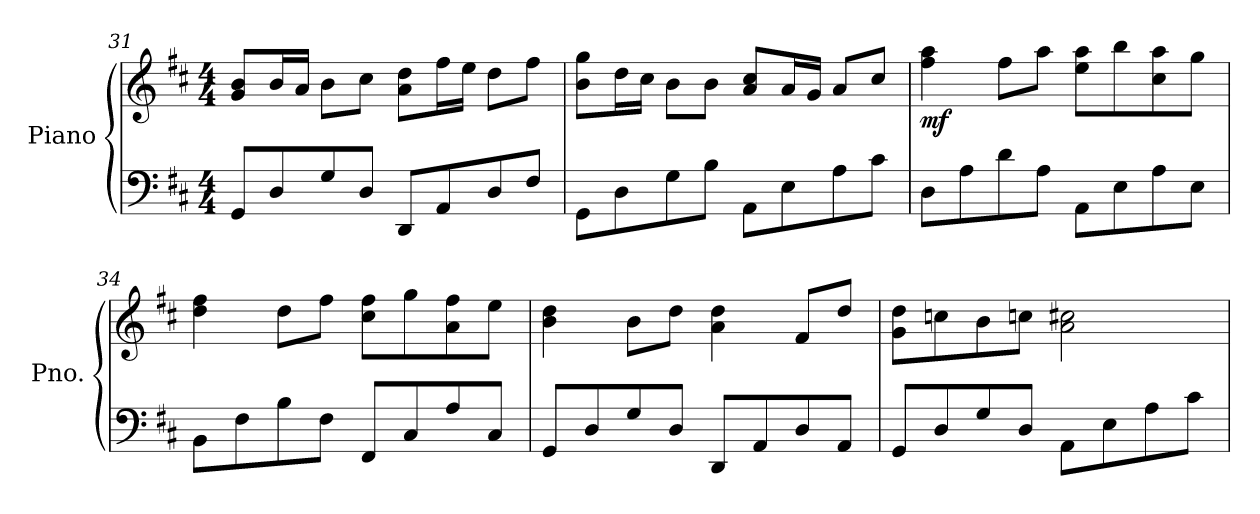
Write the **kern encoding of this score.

**kern	**kern	**dynam
*part1	*part1	*part1
*staff2	*staff1	*staff1/2
*I"Piano	*	*
*I'Pno.	*	*
!!LO:LB:g=z
*clefF4	*clefG2	*
*k[f#c#]	*k[f#c#]	*
*M4/4	*M4/4	*
=31	=31	=31
8GG/L	8g/ 8b/L	.
8D/	16b/L	.
.	16a/JJ	.
8G/	8b\L	.
8D/J	8cc#\J	.
8DD/L	8a\ 8dd\L	.
8AA/	16ff#\L	.
.	16ee\JJ	.
8D/	8dd\L	.
8F#/J	8ff#\J	.
=32	=32	=32
8GG\L	8b\ 8gg\L	.
8D\	16dd\L	.
.	16cc#\JJ	.
8G\	8b\L	.
8B\J	8b\J	.
8AA\L	8a/ 8cc#/L	.
8E\	16a/L	.
.	16g/JJ	.
8A\	8a/L	.
8c#\J	8cc#/J	.
=33	=33	=33
!	!	!LO:DY:b
8D\L	4ff#\ 4aa\	mf
8A\	.	.
8d\	8ff#\L	.
8A\J	8aa\J	.
8AA\L	8ee\ 8aa\L	.
8E\	8bb\	.
8A\	8cc#\ 8aa\	.
8E\J	8gg\J	.
!!LO:LB:g=z
=34	=34	=34
8BB\L	4dd\ 4ff#\	.
8F#\	.	.
8B\	8dd\L	.
8F#\J	8ff#\J	.
8FF#/L	8cc#\ 8ff#\L	.
8C#/	8gg\	.
8A/	8a\ 8ff#\	.
8C#/J	8ee\J	.
=35	=35	=35
8GG/L	4b\ 4dd\	.
8D/	.	.
8G/	8b\L	.
8D/J	8dd\J	.
8DD/L	4a\ 4dd\	.
8AA/	.	.
8D/	8f#/L	.
8AA/J	8dd/J	.
=36	=36	=36
8GG/L	8g\ 8dd\L	.
8D/	8ccn\	.
8G/	8b\	.
8D/J	8ccn\J	.
8AA\L	2a\ 2cc#X\	.
8E\	.	.
8A\	.	.
8c#\J	.	.
=	=	=
*-	*-	*-
